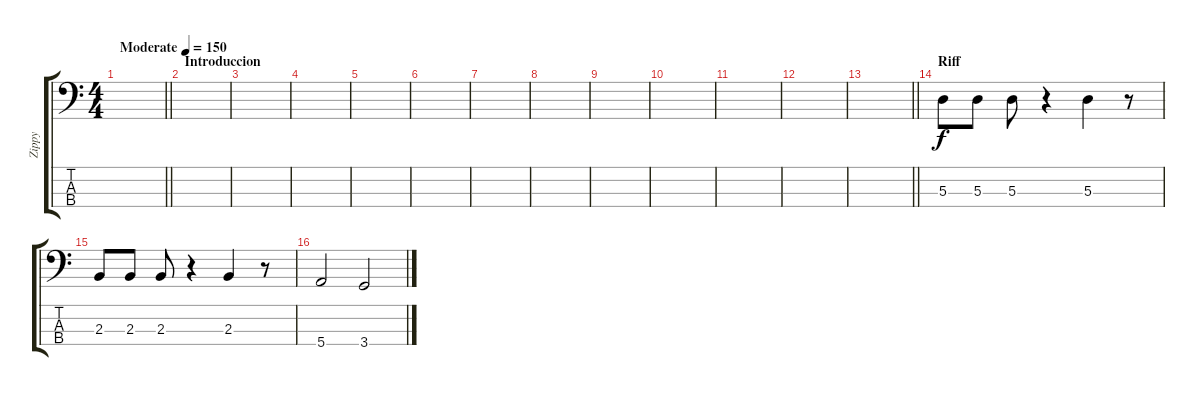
\track ("Zippy" "Zippy") {instrument electricbassfinger}
\staff {score tabs}
\tuning (G2 D2 A1 E1) {hide}
\ts (4 4)
\tempo (150 "Moderate")
\clef f4
\barLineRight lightlight
\ks c
|
\section ("" "Introduccion")
|
|
|
|
|
|
|
|
|
|
|
\barLineRight lightlight
|
\section ("" "Riff")
5.3.8 5.3.8 5.3.8 r.4 5.3.4 r.8 |
2.3.8 2.3.8 2.3.8 r.4 2.3.4 r.8 |
5.4.2 3.4.2
